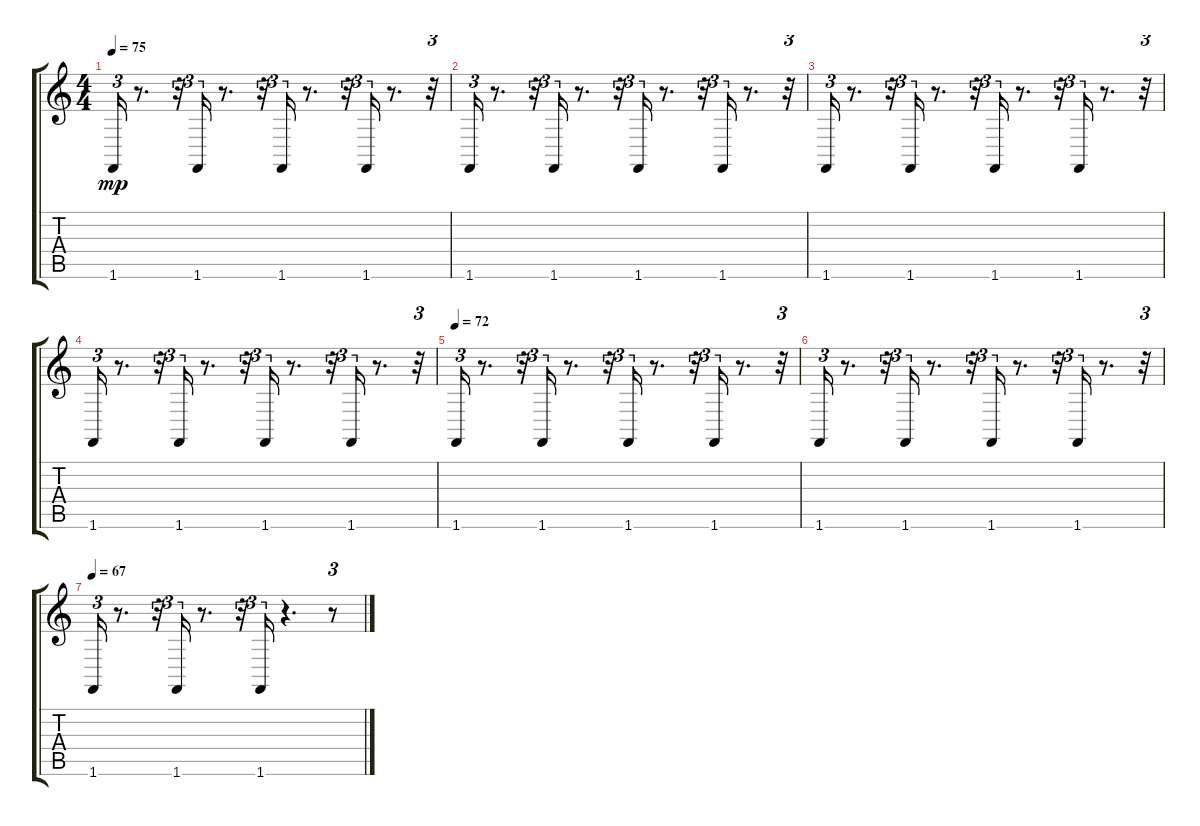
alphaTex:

\track "" {instrument melodictom}
\staff {score tabs}
\tuning (E4 B3 G3 D3 A2 E2) {hide}
\ts (4 4)
\tempo 75
\clef g2
\ks c
1.6.16{tu (3 2) dy mp} r.8{d} r.32{tu (3 2)} 1.6.16{tu (3 2)} r.8{d} r.32{tu (3 2)} 1.6.16{tu (3 2)} r.8{d} r.32{tu (3 2)} 1.6.16{tu (3 2)} r.8{d} r.32{tu (3 2)} |
1.6.16{tu (3 2)} r.8{d} r.32{tu (3 2)} 1.6.16{tu (3 2)} r.8{d} r.32{tu (3 2)} 1.6.16{tu (3 2)} r.8{d} r.32{tu (3 2)} 1.6.16{tu (3 2)} r.8{d} r.32{tu (3 2)} |
1.6.16{tu (3 2)} r.8{d} r.32{tu (3 2)} 1.6.16{tu (3 2)} r.8{d} r.32{tu (3 2)} 1.6.16{tu (3 2)} r.8{d} r.32{tu (3 2)} 1.6.16{tu (3 2)} r.8{d} r.32{tu (3 2)} |
1.6.16{tu (3 2)} r.8{d} r.32{tu (3 2)} 1.6.16{tu (3 2)} r.8{d} r.32{tu (3 2)} 1.6.16{tu (3 2)} r.8{d} r.32{tu (3 2)} 1.6.16{tu (3 2)} r.8{d} r.32{tu (3 2)} |
\tempo 72
1.6.16{tu (3 2)} r.8{d} r.32{tu (3 2)} 1.6.16{tu (3 2)} r.8{d} r.32{tu (3 2)} 1.6.16{tu (3 2)} r.8{d} r.32{tu (3 2)} 1.6.16{tu (3 2)} r.8{d} r.32{tu (3 2)} |
1.6.16{tu (3 2)} r.8{d} r.32{tu (3 2)} 1.6.16{tu (3 2)} r.8{d} r.32{tu (3 2)} 1.6.16{tu (3 2)} r.8{d} r.32{tu (3 2)} 1.6.16{tu (3 2)} r.8{d} r.32{tu (3 2)} |
\tempo 67
1.6.16{tu (3 2)} r.8{d} r.32{tu (3 2)} 1.6.16{tu (3 2)} r.8{d} r.32{tu (3 2)} 1.6.16{tu (3 2)} r.4{d} r.8{tu (3 2)}
